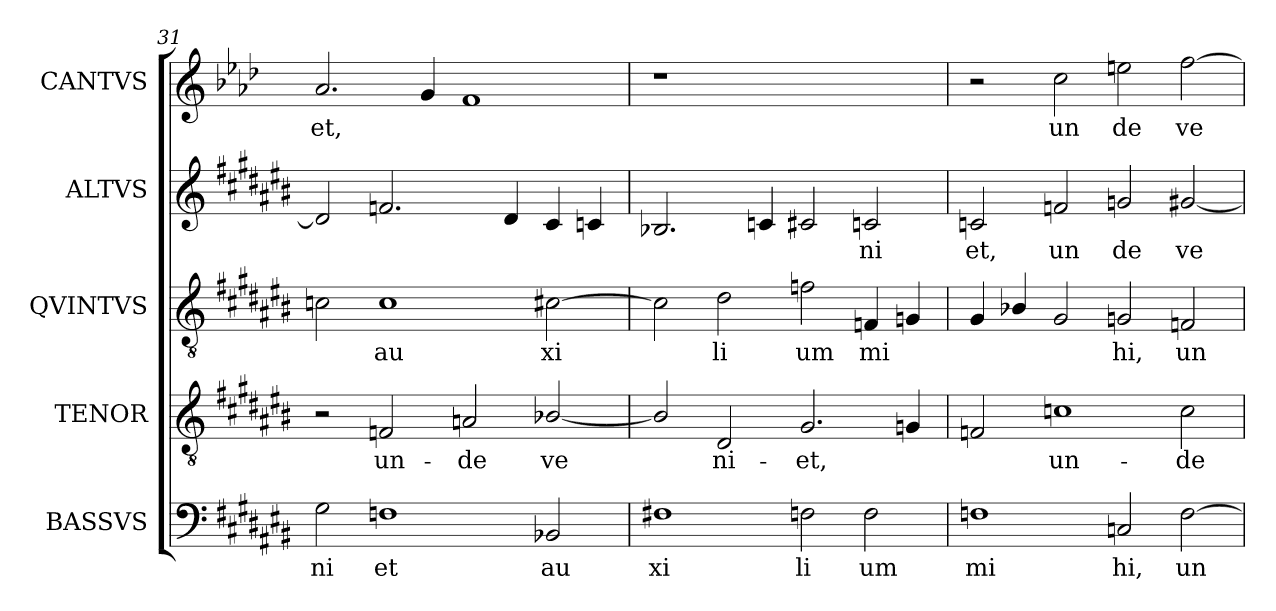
**kern	**text	**kern	**text	**kern	**text	**kern	**text	**kern	**text
*part5	*part5	*part4	*part4	*part3	*part3	*part2	*part2	*part1	*part1
*staff5	*staff5	*staff4	*staff4	*staff3	*staff3	*staff2	*staff2	*staff1	*staff1
*I"BASSVS	*	*I"TENOR	*	*I"QVINTVS	*	*I"ALTVS	*	*I"CANTVS	*
*clefF4	*	*clefGv2	*	*clefGv2	*	*clefG2	*	*clefG2	*
*ITrd-3c-5	*	*ITrd-3c-5	*	*ITrd-3c-5	*	*ITrd-3c-5	*	*	*
*k[f#c#g#d#a#e#b#]	*	*k[f#c#g#d#a#e#b#]	*	*k[f#c#g#d#a#e#b#]	*	*k[f#c#g#d#a#e#b#]	*	*k[b-e-a-d-]	*
*C#:	*	*C#:	*	*C#:	*	*C#:	*	*A-:	*
=31	=31	=31	=31	=31	=31	=31	=31	=31	=31
!	!LO:LY:b:cj	!	!	!	!LO:LY:b:cj	!	!LO:LY:b:cj	!	!LO:LY:b:cj
2c#\	ni	2r	.	2f\	.	2g#/]	.	2.a-/	et,
!	!LO:LY:b:cj	!	!LO:LY:b:cj	!	!LO:LY:b:cj	!	!LO:LY:b:cj	!	!
1B-	et	2B-/	un-	1f	au	2.b-/	.	.	.
!	!	!	!	!	!	!	!	!	!LO:LY:b:cj
.	.	.	.	.	.	.	.	4g/	.
!	!	!	!LO:LY:b:cj	!	!	!	!	!	!LO:LY:b:cj
.	.	2dn/	-de	.	.	.	.	1f	.
!	!	!	!	!	!	!	!LO:LY:b:cj	!	!
.	.	.	.	.	.	4g#/	.	.	.
!	!LO:LY:b:cj	!	!LO:LY:b:cj	!	!LO:LY:b:cj	!	!LO:LY:b:cj	!	!
2E-/	au	[<2e-/	ve-	[>2f#\	xi	4f#/	.	.	.
!	!	!	!	!	!	!	!LO:LY:b:cj	!	!
.	.	.	.	.	.	4f/	.	.	.
=32	=32	=32	=32	=32	=32	=32	=32	=32	=32
!	!LO:LY:b:cj	!	!LO:LY:b:cj	!	!LO:LY:b:cj	!	!LO:LY:b:cj	!	!
1Bn	xi	2e-/]	--	2f#\]	.	2.e-/	.	1r	.
!	!	!	!LO:LY:b:cj	!	!LO:LY:b:cj	!	!	!	!
.	.	2G#/	-ni-	2g#\	li	.	.	.	.
!	!	!	!	!	!	!	!LO:LY:b:cj	!	!
.	.	.	.	.	.	4f/	.	.	.
!	!LO:LY:b:cj	!	!LO:LY:b:cj	!	!LO:LY:b:cj	!	!LO:LY:b:cj	!	!
2B-\	li	2.c#/	-et,	2b-\	um	2f#/	.	1ryy	.
!	!LO:LY:b:cj	!	!	!	!LO:LY:b:cj	!	!LO:LY:b:cj	!	!
2B-\	um	.	.	4B-/	mi	2f/	ni	.	.
!	!	!	!LO:LY:b:cj	!	!LO:LY:b:cj	!	!	!	!
.	.	4c/	.	4c/	.	.	.	.	.
=33	=33	=33	=33	=33	=33	=33	=33	=33	=33
!	!LO:LY:b:cj	!	!LO:LY:b:cj	!	!LO:LY:b:cj	!	!LO:LY:b:cj	!	!
1B-	mi	2B-/	.	4c#/	.	2f/	et,	2r	.
!	!	!	!	!	!LO:LY:b:cj	!	!	!	!
.	.	.	.	4e-/	.	.	.	.	.
!	!	!	!LO:LY:b:cj	!	!LO:LY:b:cj	!	!LO:LY:b:cj	!	!LO:LY:b:cj
.	.	1f	un-	2c#/	.	2b-/	un	2cc\	un
!	!LO:LY:b:cj	!	!	!	!LO:LY:b:cj	!	!LO:LY:b:cj	!	!LO:LY:b:cj
2F/	hi,	.	.	2c/	hi,	2cc/	de	2een\	de
!	!LO:LY:b:cj	!	!LO:LY:b:cj	!	!LO:LY:b:cj	!	!LO:LY:b:cj	!	!LO:LY:b:cj
[>2B-\	un	2f\	-de	2B-/	un	[>2cc#/	ve	[>2ff\	ve
=	=	=	=	=	=	=	=	=	=
*-	*-	*-	*-	*-	*-	*-	*-	*-	*-
